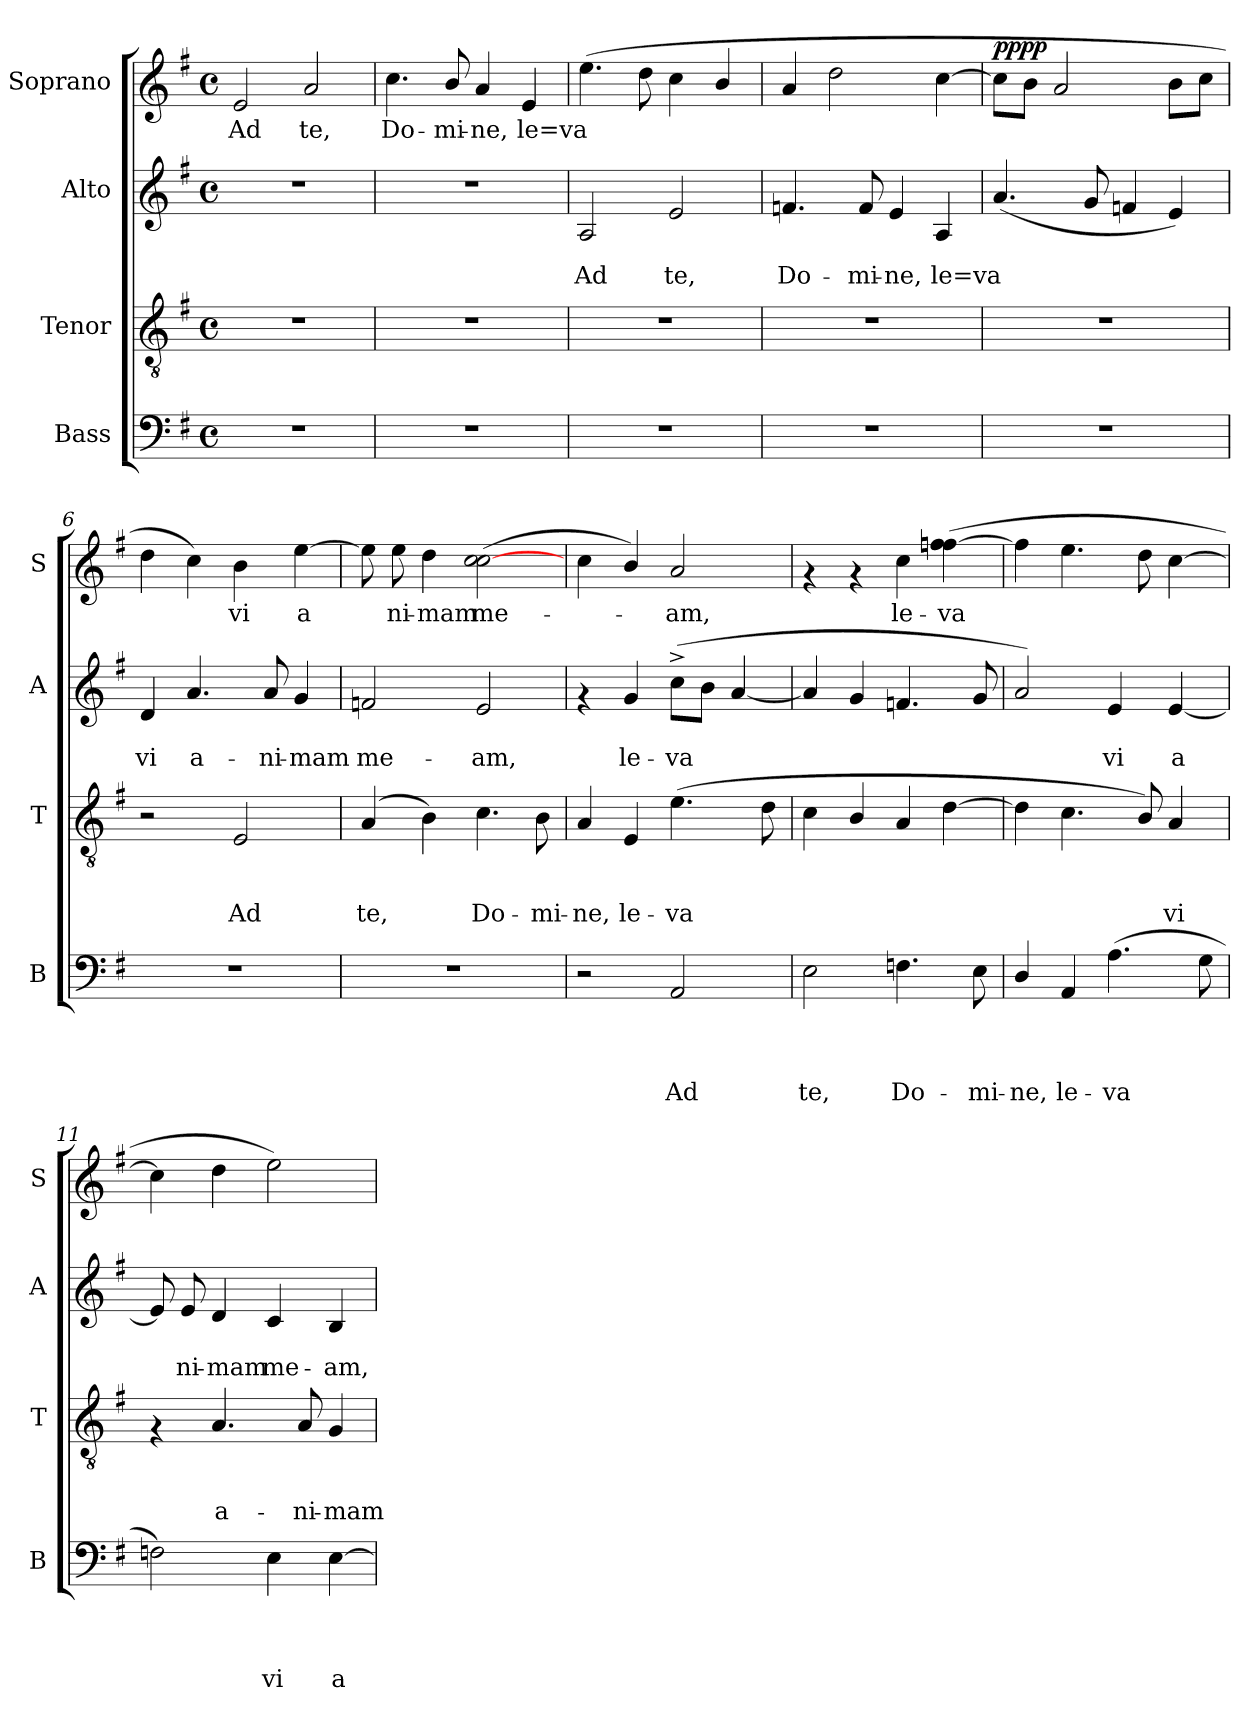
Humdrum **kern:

**kern	**text	**text	**text	**text	**kern	**text	**text	**text	**kern	**text	**text	**kern	**text	**dynam
*part4	*part4	*part4	*part4	*part4	*part3	*part3	*part3	*part3	*part2	*part2	*part2	*part1	*part1	*part1
*staff4	*staff4	*staff4	*staff4	*staff4	*staff3	*staff3	*staff3	*staff3	*staff2	*staff2	*staff2	*staff1	*staff1	*staff1
*I"Bass	*	*	*	*	*I"Tenor	*	*	*	*I"Alto	*	*	*I"Soprano	*	*
*I'B	*	*	*	*	*I'T	*	*	*	*I'A	*	*	*I'S	*	*
*clefF4	*	*	*	*	*clefGv2	*	*	*	*clefG2	*	*	*clefG2	*	*
*k[f#]	*	*	*	*	*k[f#]	*	*	*	*k[f#]	*	*	*k[f#]	*	*
*G:	*	*	*	*	*G:	*	*	*	*G:	*	*	*G:	*	*
*M4/4	*	*	*	*	*M4/4	*	*	*	*M4/4	*	*	*M4/4	*	*
*met(c)	*	*	*	*	*met(c)	*	*	*	*met(c)	*	*	*met(c)	*	*
=1	=1	=1	=1	=1	=1	=1	=1	=1	=1	=1	=1	=1	=1	=1
!	!	!	!	!	!	!	!	!	!	!	!	!	!LO:LY:b	!
1r	.	.	.	.	1r	.	.	.	1r	.	.	2e/	Ad	.
!	!	!	!	!	!	!	!	!	!	!	!	!	!LO:LY:b	!
.	.	.	.	.	.	.	.	.	.	.	.	2a/	te,	.
=2	=2	=2	=2	=2	=2	=2	=2	=2	=2	=2	=2	=2	=2	=2
!	!	!	!	!	!	!	!	!	!	!	!	!	!LO:LY:b	!
1r	.	.	.	.	1r	.	.	.	1r	.	.	4.cc\	Do-	.
!	!	!	!	!	!	!	!	!	!	!	!	!	!LO:LY:b	!
.	.	.	.	.	.	.	.	.	.	.	.	8b/	-mi-	.
!	!	!	!	!	!	!	!	!	!	!	!	!	!LO:LY:b	!
.	.	.	.	.	.	.	.	.	.	.	.	4a/	-ne,	.
!	!	!	!	!	!	!	!	!	!	!	!	!	!LO:LY:b	!
.	.	.	.	.	.	.	.	.	.	.	.	4e/	le=va	.
=3	=3	=3	=3	=3	=3	=3	=3	=3	=3	=3	=3	=3	=3	=3
!	!	!	!	!	!	!	!	!	!	!	!LO:LY:b	!	!	!
1r	.	.	.	.	1r	.	.	.	2A/	.	Ad	(>4.ee\	.	.
.	.	.	.	.	.	.	.	.	.	.	.	8dd\	.	.
!	!	!	!	!	!	!	!	!	!	!	!LO:LY:b	!	!	!
.	.	.	.	.	.	.	.	.	2e/	.	te,	4cc\	.	.
.	.	.	.	.	.	.	.	.	.	.	.	4b/	.	.
=4	=4	=4	=4	=4	=4	=4	=4	=4	=4	=4	=4	=4	=4	=4
!	!	!	!	!	!	!	!	!	!	!	!LO:LY:b	!	!	!
1r	.	.	.	.	1r	.	.	.	4.fn/	.	Do-	4a/	.	.
.	.	.	.	.	.	.	.	.	.	.	.	2dd\	.	.
!	!	!	!	!	!	!	!	!	!	!	!LO:LY:b	!	!	!
.	.	.	.	.	.	.	.	.	8f/	.	-mi-	.	.	.
!	!	!	!	!	!	!	!	!	!	!	!LO:LY:b	!	!	!
.	.	.	.	.	.	.	.	.	4e/	.	-ne,	.	.	.
!	!	!	!	!	!	!	!	!	!	!	!LO:LY:b	!	!	!
.	.	.	.	.	.	.	.	.	4A/	.	le=va	[>4cc\	.	.
=5	=5	=5	=5	=5	=5	=5	=5	=5	=5	=5	=5	=5	=5	=5
!	!	!	!	!	!	!	!	!	!	!	!	!	!	!LO:DY:b
1r	.	.	.	.	1r	.	.	.	(<4.a/	.	.	8cc>\L]	.	pppp
.	.	.	.	.	.	.	.	.	.	.	.	8b\J	.	.
.	.	.	.	.	.	.	.	.	.	.	.	2a/	.	.
.	.	.	.	.	.	.	.	.	8g/	.	.	.	.	.
.	.	.	.	.	.	.	.	.	4fn/	.	.	.	.	.
.	.	.	.	.	.	.	.	.	4e/)	.	.	8b\L	.	.
.	.	.	.	.	.	.	.	.	.	.	.	8cc\J	.	.
=6	=6	=6	=6	=6	=6	=6	=6	=6	=6	=6	=6	=6	=6	=6
!	!	!	!	!	!	!	!	!	!	!	!LO:LY:b	!	!	!
1r	.	.	.	.	2r	.	.	.	4d/	.	vi	4dd\	.	.
!	!	!	!	!	!	!	!	!	!	!	!LO:LY:b	!	!	!
.	.	.	.	.	.	.	.	.	4.a/	.	a-	4cc\)	.	.
!	!	!	!	!	!	!	!	!LO:LY:b	!	!	!	!	!LO:LY:b	!
.	.	.	.	.	2E/	.	.	Ad	.	.	.	4b\	vi	.
!	!	!	!	!	!	!	!	!	!	!	!LO:LY:b	!	!	!
.	.	.	.	.	.	.	.	.	8a/	.	-ni-	.	.	.
!	!	!	!	!	!	!	!	!	!	!	!LO:LY:b	!	!LO:LY:b	!
.	.	.	.	.	.	.	.	.	4g/	.	-mam	[>4ee\	a	.
=7	=7	=7	=7	=7	=7	=7	=7	=7	=7	=7	=7	=7	=7	=7
!	!	!	!	!	!	!	!	!LO:LY:b	!	!	!LO:LY:b	!	!	!
1r	.	.	.	.	(<4A/	.	.	te,	2fn/	.	me-	8ee\]	.	.
!	!	!	!	!	!	!	!	!	!	!	!	!	!LO:LY:b	!
.	.	.	.	.	.	.	.	.	.	.	.	8ee\	ni-	.
!	!	!	!	!	!	!	!	!	!	!	!	!	!LO:LY:b	!
.	.	.	.	.	4B\)	.	.	.	.	.	.	4dd\	-mam	.
!	!	!	!	!	!	!	!	!LO:LY:b	!	!	!LO:LY:b	!	!LO:LY:b	!
.	.	.	.	.	4.c\	.	.	Do-	2e/	.	-am,	(>2cc\ [<2cc\	me-	.
!	!	!	!	!	!	!	!	!LO:LY:b	!	!	!	!	!	!
.	.	.	.	.	8B\	.	.	-mi-	.	.	.	.	.	.
!!LO:LB:g=z
=8	=8	=8	=8	=8	=8	=8	=8	=8	=8	=8	=8	=8	=8	=8
!	!	!	!	!	!	!	!	!LO:LY:b	!	!	!	!	!	!
2r	.	.	.	.	4A/	.	.	-ne,	4rf	.	.	4cc\	.	.
!	!	!	!	!	!	!	!	!LO:LY:b	!	!	!LO:LY:b	!	!	!
.	.	.	.	.	4E/	.	.	le-	4g/	.	le-	4b/)	.	.
!	!	!	!	!LO:LY:b	!	!	!	!LO:LY:b	!	!	!LO:LY:b	!	!LO:LY:b	!
2AA/	.	.	.	Ad	(>4.e\	.	.	-va	(>8cc^>\L	.	-va	2a/	-am,	.
.	.	.	.	.	.	.	.	.	8b\J	.	.	.	.	.
.	.	.	.	.	.	.	.	.	[<4a/	.	.	.	.	.
.	.	.	.	.	8d\	.	.	.	.	.	.	.	.	.
=9	=9	=9	=9	=9	=9	=9	=9	=9	=9	=9	=9	=9	=9	=9
!	!	!	!	!LO:LY:b	!	!	!	!	!	!	!	!	!	!
2E\	.	.	.	te,	4c\	.	.	.	4a/]	.	.	4rf	.	.
.	.	.	.	.	4B/	.	.	.	4g/	.	.	4rf	.	.
!	!	!	!	!LO:LY:b	!	!	!	!	!	!	!	!	!LO:LY:b	!
4.Fn\	.	.	.	Do-	4A/	.	.	.	4.fn/	.	.	4cc\	le-	.
!	!	!	!	!	!	!	!	!	!	!	!	!	!LO:LY:b	!
.	.	.	.	.	[>4d\	.	.	.	.	.	.	(>4ffn\ [>4ffn\	-va	.
!	!	!	!	!LO:LY:b	!	!	!	!	!	!	!	!	!	!
8E\	.	.	.	-mi-	.	.	.	.	8g/	.	.	.	.	.
=10	=10	=10	=10	=10	=10	=10	=10	=10	=10	=10	=10	=10	=10	=10
!	!	!	!	!LO:LY:b	!	!	!	!	!	!	!	!	!	!
4D/	.	.	.	-ne,	4d\]	.	.	.	2a/)	.	.	4ff\]	.	.
!	!	!	!	!LO:LY:b	!	!	!	!	!	!	!	!	!	!
4AA/	.	.	.	le-	4.c\	.	.	.	.	.	.	4.ee\	.	.
!	!	!	!	!LO:LY:b	!	!	!	!	!	!	!LO:LY:b	!	!	!
(>4.A\	.	.	.	-va	.	.	.	.	4e/	.	vi	.	.	.
.	.	.	.	.	8B/)	.	.	.	.	.	.	8dd\	.	.
!	!	!	!	!	!	!	!	!LO:LY:b	!	!	!LO:LY:b	!	!	!
.	.	.	.	.	4A/	.	.	vi	[<4e/	.	a	[>4cc\	.	.
8G\	.	.	.	.	.	.	.	.	.	.	.	.	.	.
=11	=11	=11	=11	=11	=11	=11	=11	=11	=11	=11	=11	=11	=11	=11
2Fn\)	.	.	.	.	4rF	.	.	.	8e/]	.	.	4cc\]	.	.
!	!	!	!	!	!	!	!	!	!	!	!LO:LY:b	!	!	!
.	.	.	.	.	.	.	.	.	8e/	.	ni-	.	.	.
!	!	!	!	!	!	!	!	!LO:LY:b	!	!	!LO:LY:b	!	!	!
.	.	.	.	.	4.A/	.	.	a-	4d/	.	-mam	4dd\	.	.
!	!	!	!	!LO:LY:b	!	!	!	!	!	!	!LO:LY:b	!	!	!
4E\	.	.	.	vi	.	.	.	.	4c/	.	me-	2ee\)	.	.
!	!	!	!	!	!	!	!	!LO:LY:b	!	!	!	!	!	!
.	.	.	.	.	8A/	.	.	-ni-	.	.	.	.	.	.
!	!	!	!	!LO:LY:b	!	!	!	!LO:LY:b	!	!	!LO:LY:b	!	!	!
[>4E\	.	.	.	a	4G/	.	.	-mam	4B/	.	-am,	.	.	.
=	=	=	=	=	=	=	=	=	=	=	=	=	=	=
*-	*-	*-	*-	*-	*-	*-	*-	*-	*-	*-	*-	*-	*-	*-
